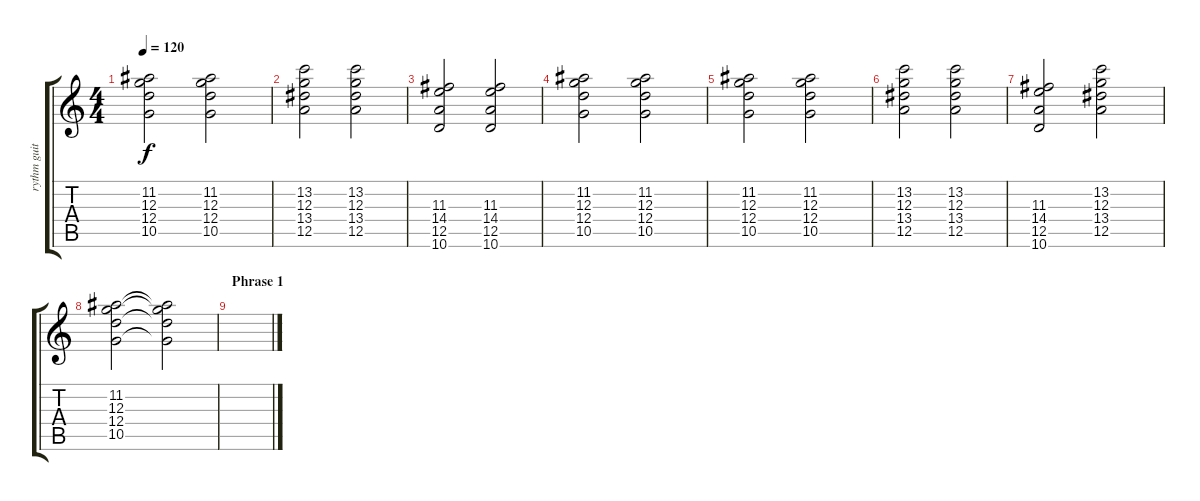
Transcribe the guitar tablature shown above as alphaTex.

\track ("rythm guitar" "rythm guit") {instrument acousticguitarnylon}
\staff {score tabs}
\tuning (E4 B3 G3 D3 A2 E2) {hide}
\ts (4 4)
\tempo 120
\clef g2
\ks c
(11.2 12.3 12.4 10.5).2{dy f} (11.2 12.3 12.4 10.5).2 |
(13.2 12.3 13.4 12.5).2 (13.2 12.3 13.4 12.5).2 |
(11.3 14.4 12.5 10.6).2 (11.3 14.4 12.5 10.6).2 |
(11.2 12.3 12.4 10.5).2 (11.2 12.3 12.4 10.5).2 |
(11.2 12.3 12.4 10.5).2 (11.2 12.3 12.4 10.5).2 |
(13.2 12.3 13.4 12.5).2 (13.2 12.3 13.4 12.5).2 |
(11.3 14.4 12.5 10.6).2 (13.2 12.3 13.4 12.5).2 |
(11.2 12.3 12.4 10.5).2 (11.2{t} 12.3{t} 12.4{t} 10.5{t}).2 |
\section ("" "Phrase 1")
